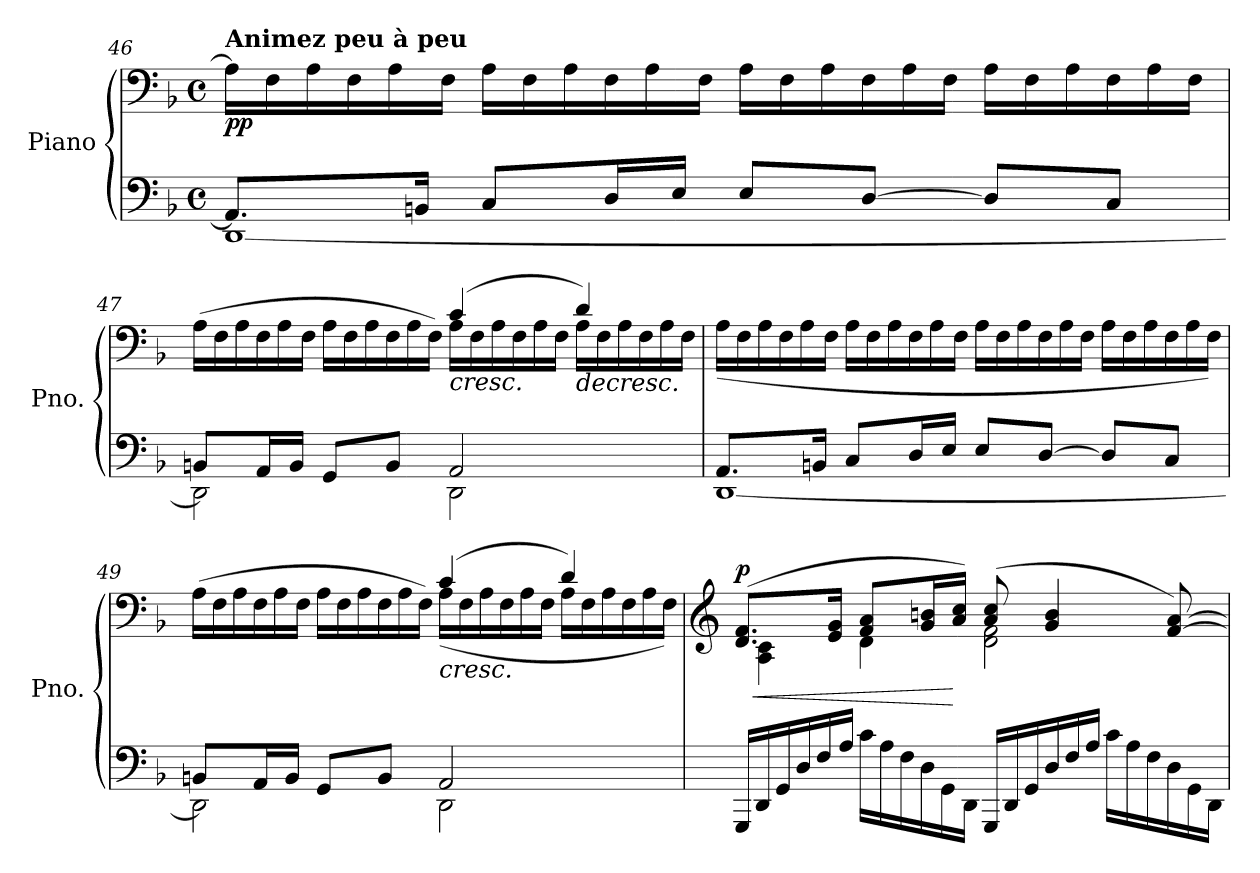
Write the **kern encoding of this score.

**kern	**kern	**dynam
*part1	*part1	*part1
*staff2	*staff1	*staff1/2
*I"Piano	*	*
*I'Pno.	*	*
!!LO:LB:g=z
*clefF4	*clefF4	*
*k[b-]	*k[b-]	*
*M4/4	*M4/4	*
*met(c)	*met(c)	*
=46	=46	=46
*^	*^	*
*	*	*	*Xtuplet	*
!	!	!LO:TX:a:B:t=Animez peu à peu	!	!
!	!	!	!	!LO:DY:b
8.AA/L]	[1DD	1ryy	24A\LL]	pp
.	.	.	24F\	.
.	.	.	24A\	.
.	.	.	24F\	.
.	.	.	24A\	.
16BBn/Jk	.	.	.	.
.	.	.	24F\JJ	.
8C/L	.	.	24A\LL	.
.	.	.	24F\	.
.	.	.	24A\	.
16D/L	.	.	24F\	.
.	.	.	24A\	.
16E/JJ	.	.	.	.
.	.	.	24F\JJ	.
8E/L	.	.	24A\LL	.
.	.	.	24F\	.
.	.	.	24A\	.
[8D/J	.	.	24F\	.
.	.	.	24A\	.
.	.	.	24F\JJ	.
8D/L]	.	.	24A\LL	.
.	.	.	24F\	.
.	.	.	24A\	.
8C/J	.	.	24F\	.
.	.	.	24A\	.
.	.	.	24F\JJ	.
=47	=47	=47	=47	=47
8BBn/L	2DD\]	2ryy	(>24A\LL	.
.	.	.	24F\	.
.	.	.	24A\	.
16AA/L	.	.	24F\	.
.	.	.	24A\	.
16BB/JJ	.	.	.	.
.	.	.	24F\JJ	.
8GG/L	.	.	24A\LL	.
.	.	.	24F\	.
.	.	.	24A\	.
8BB/J	.	.	24F\	.
.	.	.	24A\	.
.	.	.	24F\JJ)	.
!	!	!	!	!LO:HP:b
2AA/	2DD\	(>4c/	24A\LL	<
.	.	.	24F\	.
.	.	.	24A\	.
.	.	.	24F\	.
.	.	.	24A\	.
.	.	.	24F\JJ	.
!	!	!	!	!LO:HP:b
.	.	4d/)	24A\LL	>
.	.	.	24F\	.
.	.	.	24A\	.
.	.	.	24F\	.
.	.	.	24A\	.
.	.	.	24F\JJ	.
*v	*v	*	*	*
*	*v	*v	*
.	.	[
!!LO:LB:g=z
=48	=48	=48
*^	*^	*
8.AA/L	[1DD	1ryy	(>24A\LL	.
.	.	.	24F\	.
.	.	.	24A\	.
.	.	.	24F\	.
.	.	.	24A\	.
16BBn/Jk	.	.	.	.
.	.	.	24F\JJ	.
8C/L	.	.	24A\LL	.
.	.	.	24F\	.
.	.	.	24A\	.
16D/L	.	.	24F\	.
.	.	.	24A\	.
16E/JJ	.	.	.	.
.	.	.	24F\JJ	.
8E/L	.	.	24A\LL	.
.	.	.	24F\	.
.	.	.	24A\	.
[8D/J	.	.	24F\	.
.	.	.	24A\	.
.	.	.	24F\JJ	.
8D/L]	.	.	24A\LL	.
.	.	.	24F\	.
.	.	.	24A\	.
8C/J	.	.	24F\	.
.	.	.	24A\	.
.	.	.	24F\JJ)	.
=49	=49	=49	=49	=49
8BBn/L	2DD\]	2ryy	(>24A\LL	.
.	.	.	24F\	.
.	.	.	24A\	.
16AA/L	.	.	24F\	.
.	.	.	24A\	.
16BB/JJ	.	.	.	.
.	.	.	24F\JJ	.
8GG/L	.	.	24A\LL	.
.	.	.	24F\	.
.	.	.	24A\	.
8BB/J	.	.	24F\	.
.	.	.	24A\	.
.	.	.	24F\JJ)	.
!	!	!	!	!LO:HP:b
2AA/	2DD\	(>4c/	(<24A\LL	<
.	.	.	24F\	.
.	.	.	24A\	.
.	.	.	24F\	.
.	.	.	24A\	.
.	.	.	24F\JJ	.
.	.	4d/)	24A\LL	]
.	.	.	24F\	.
.	.	.	24A\	.
.	.	.	24F\	.
.	.	.	24A\	.
.	.	.	24F\JJ)	.
*v	*v	*	*	*
!!LO:LB:g=z	!!
=50	=50	=50	=50
*	*clefG2	*	*
*Xtuplet	*	*	*
!	!	!	!LO:HP:b
!	!	!	!LO:DY:n=1:a
24GGG/LL	(>8.d/ 8.f/L	4A\ 4c\	< p
24DD/	.	.	.
24GG/	.	.	.
24D/	.	.	.
24F/	.	.	.
.	16e/ 16g/Jk	.	.
24A/JJ	.	.	.
24c\LL	8f/ 8a/L	4d\	.
24A\	.	.	.
24F\	.	.	.
24D\	16g/ 16bn/L	.	.
24GG\	.	.	.
.	16a/ 16cc/JJ)	.	[
24DD\JJ	.	.	.
24GGG/LL	(>8a/ 8cc/	2d\ 2f\	.
24DD/	.	.	.
24GG/	.	.	.
24D/	4g/ 4b/	.	.
24F/	.	.	.
24A/JJ	.	.	.
24c\LL	.	.	.
24A\	.	.	.
24F\	.	.	.
24D\	[8f/ [8a/)	.	[
24GG\	.	.	.
24DD\JJ	.	.	.
*	*v	*v	*
=	=	=
*-	*-	*-
